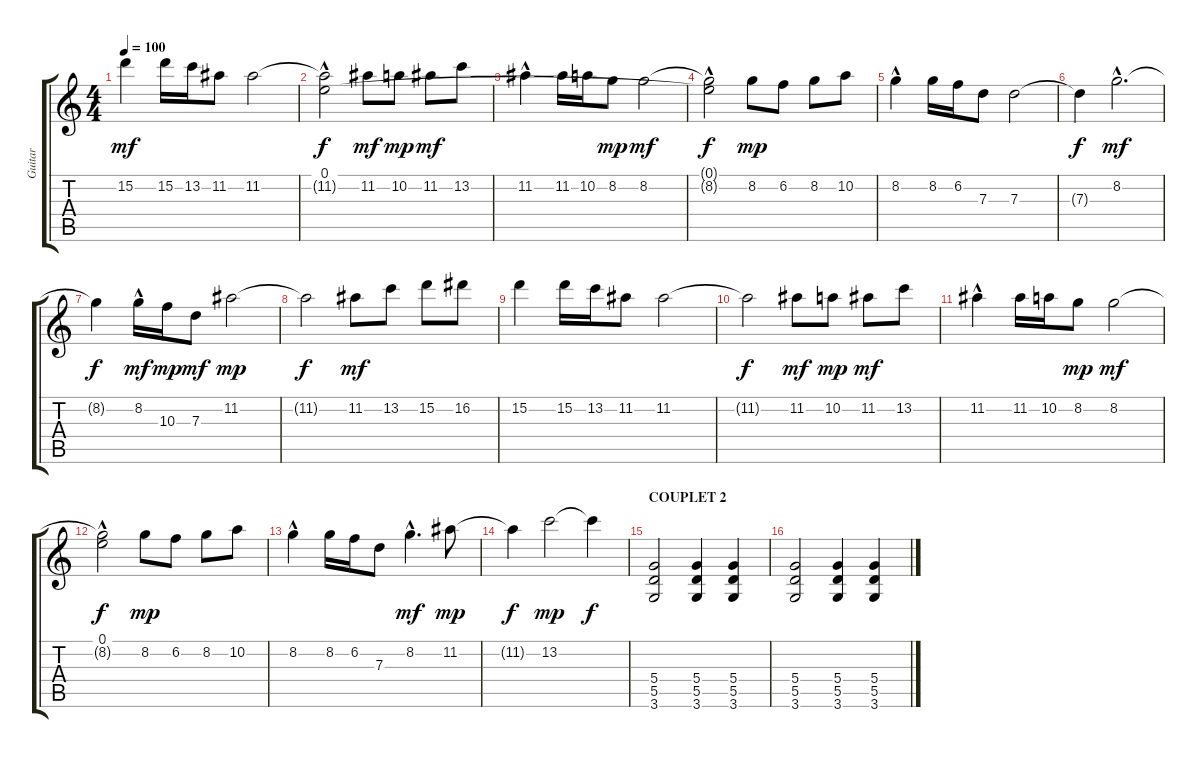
\track ("Guitar" "Guitar") {instrument distortionguitar}
\staff {score tabs}
\tuning (E4 B3 G3 D3 A2 E2) {hide}
\ts (4 4)
\tempo 100
\clef g2
\ks c
15.2.4{dy mf} 15.2.16 13.2.16 11.2.8 11.2.2 |
(0.1{hac} 11.2{t}).2{dy f} 11.2.8{dy mf} 10.2.8{dy mp} 11.2.8{dy mf} 13.2.8 |
11.2{hac}.4 11.2.16 10.2.16 8.2.8{dy mp} 8.2.2{dy mf} |
(0.1{hac t} 8.2{t}).2{dy f} 8.2.8{dy mp} 6.2.8 8.2.8 10.2.8 |
8.2{hac}.4 8.2.16 6.2.16 7.3.8 7.3.2 |
7.3{t}.4{dy f} 8.2{hac}.2{d dy mf} |
8.2{t}.4{dy f} 8.2{hac}.16{dy mf} 10.3.16{dy mp} 7.3.8{dy mf} 11.2.2{dy mp} |
11.2{t}.2{dy f} 11.2.8{dy mf} 13.2.8 15.2.8 16.2.8 |
15.2.4 15.2.16 13.2.16 11.2.8 11.2.2 |
11.2{t}.2{dy f} 11.2.8{dy mf} 10.2.8{dy mp} 11.2.8{dy mf} 13.2.8 |
11.2{hac}.4 11.2.16 10.2.16 8.2.8{dy mp} 8.2.2{dy mf} |
(0.1{hac} 8.2{t}).2{dy f} 8.2.8{dy mp} 6.2.8 8.2.8 10.2.8 |
8.2{hac}.4 8.2.16 6.2.16 7.3.8 8.2{hac}.4{d dy mf} 11.2.8{dy mp} |
11.2{t}.4{dy f} 13.2.2{dy mp} 13.2{t}.4{dy f} |
\section ("" "COUPLET 2")
(5.4 5.5 3.6).2 (5.4 5.5 3.6).4 (5.4 5.5 3.6).4 |
(5.4 5.5 3.6).2 (5.4 5.5 3.6).4 (5.4 5.5 3.6).4
